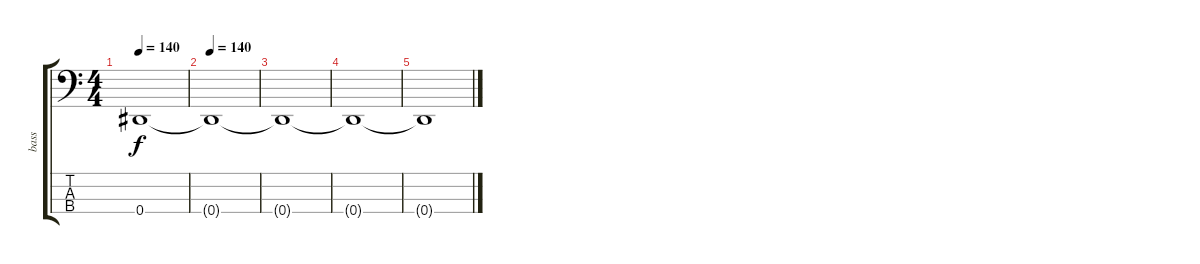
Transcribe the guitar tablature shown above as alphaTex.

\track ("bass" "bass") {instrument electricbassfinger}
\staff {score tabs}
\tuning (Gb2 Db2 Ab1 Eb1) {hide}
\ts (4 4)
\tempo 140
\clef f4
\ks c
0.4{t}.1{dy f} |
\tempo 140
0.4{t}.1 |
0.4{t}.1 |
0.4{t}.1 |
0.4{t}.1
